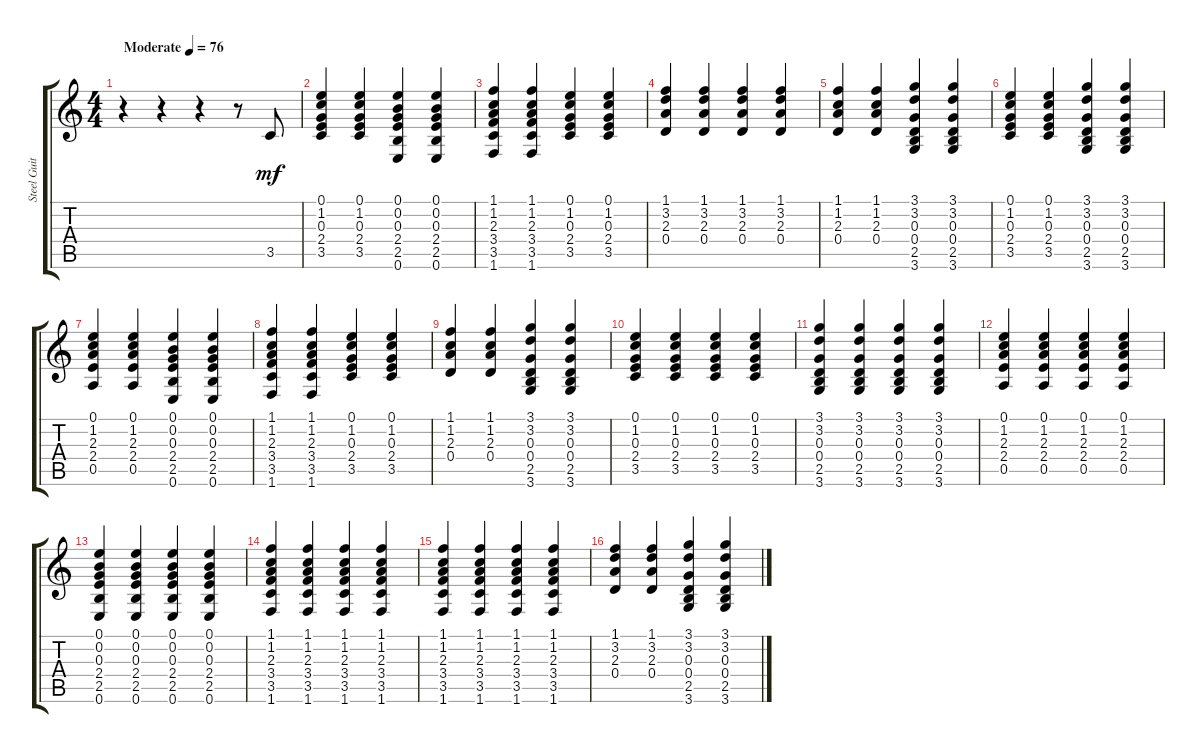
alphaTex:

\track ("Steel Guitar" "Steel Guit") {instrument acousticguitarsteel}
\staff {score tabs}
\tuning (E4 B3 G3 D3 A2 E2) {hide}
\ts (4 4)
\tempo (76 "Moderate")
\clef g2
\ks c
r.4{dy mf instrument acousticguitarsteel} r.4 r.4 r.8 3.5.8 |
(0.1 1.2 0.3 2.4 3.5).4 (0.1 1.2 0.3 2.4 3.5).4 (0.1 0.2 0.3 2.4 2.5 0.6).4 (0.1 0.2 0.3 2.4 2.5 0.6).4 |
(1.1 1.2 2.3 3.4 3.5 1.6).4 (1.1 1.2 2.3 3.4 3.5 1.6).4 (0.1 1.2 0.3 2.4 3.5).4 (0.1 1.2 0.3 2.4 3.5).4 |
(1.1 3.2 2.3 0.4).4 (1.1 3.2 2.3 0.4).4 (1.1 3.2 2.3 0.4).4 (1.1 3.2 2.3 0.4).4 |
(1.1 1.2 2.3 0.4).4 (1.1 1.2 2.3 0.4).4 (3.1 3.2 0.3 0.4 2.5 3.6).4 (3.1 3.2 0.3 0.4 2.5 3.6).4 |
(0.1 1.2 0.3 2.4 3.5).4 (0.1 1.2 0.3 2.4 3.5).4 (3.1 3.2 0.3 0.4 2.5 3.6).4 (3.1 3.2 0.3 0.4 2.5 3.6).4 |
(0.1 1.2 2.3 2.4 0.5).4 (0.1 1.2 2.3 2.4 0.5).4 (0.1 0.2 0.3 2.4 2.5 0.6).4 (0.1 0.2 0.3 2.4 2.5 0.6).4 |
(1.1 1.2 2.3 3.4 3.5 1.6).4 (1.1 1.2 2.3 3.4 3.5 1.6).4 (0.1 1.2 0.3 2.4 3.5).4 (0.1 1.2 0.3 2.4 3.5).4 |
(1.1 1.2 2.3 0.4).4 (1.1 1.2 2.3 0.4).4 (3.1 3.2 0.3 0.4 2.5 3.6).4 (3.1 3.2 0.3 0.4 2.5 3.6).4 |
(0.1 1.2 0.3 2.4 3.5).4 (0.1 1.2 0.3 2.4 3.5).4 (0.1 1.2 0.3 2.4 3.5).4 (0.1 1.2 0.3 2.4 3.5).4 |
(3.1 3.2 0.3 0.4 2.5 3.6).4 (3.1 3.2 0.3 0.4 2.5 3.6).4 (3.1 3.2 0.3 0.4 2.5 3.6).4 (3.1 3.2 0.3 0.4 2.5 3.6).4 |
(0.1 1.2 2.3 2.4 0.5).4 (0.1 1.2 2.3 2.4 0.5).4 (0.1 1.2 2.3 2.4 0.5).4 (0.1 1.2 2.3 2.4 0.5).4 |
(0.1 0.2 0.3 2.4 2.5 0.6).4 (0.1 0.2 0.3 2.4 2.5 0.6).4 (0.1 0.2 0.3 2.4 2.5 0.6).4 (0.1 0.2 0.3 2.4 2.5 0.6).4 |
(1.1 1.2 2.3 3.4 3.5 1.6).4 (1.1 1.2 2.3 3.4 3.5 1.6).4 (1.1 1.2 2.3 3.4 3.5 1.6).4 (1.1 1.2 2.3 3.4 3.5 1.6).4 |
(1.1 1.2 2.3 3.4 3.5 1.6).4 (1.1 1.2 2.3 3.4 3.5 1.6).4 (1.1 1.2 2.3 3.4 3.5 1.6).4 (1.1 1.2 2.3 3.4 3.5 1.6).4 |
(1.1 3.2 2.3 0.4).4 (1.1 3.2 2.3 0.4).4 (3.1 3.2 0.3 0.4 2.5 3.6).4 (3.1 3.2 0.3 0.4 2.5 3.6).4
